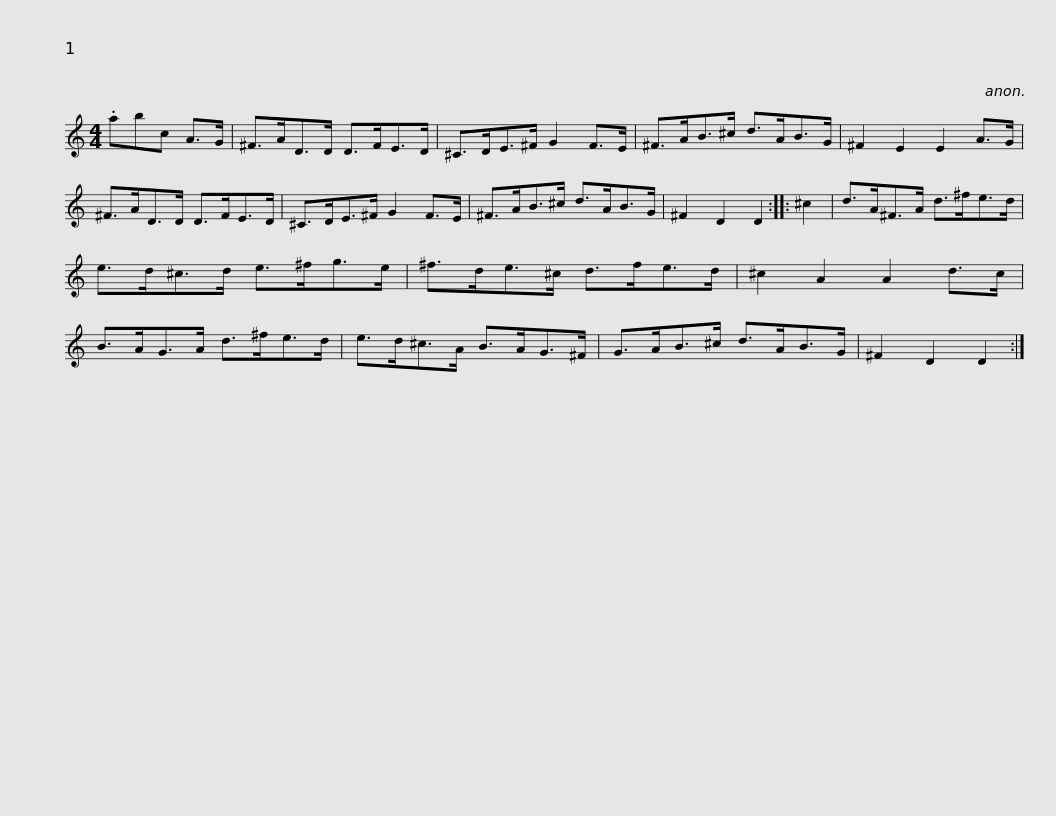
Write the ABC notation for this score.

X:1
L:1/8
M:4/4
I:linebreak $
K:C
V:1 treble
V:1
 .abc A>G | ^F>AD>D D>FE>D | ^C>DE>^F G2 F>E | ^F>AB>^c d>AB>G | ^F2 E2 E2 A>G |$ %5
 ^F>AD>D D>FE>D | ^C>DE>^F G2 F>E | ^F>AB>^c d>AB>G | ^F2 D2 D2 :: ^c2 | %10
 d>A^F>A d>^fe>d |$ e>d^c>d e>^fg>e | ^f>de>^c d>fe>d | ^c2 A2 A2 d>c | B>AG>A d>^fe>d | %15
 e>d^c>A B>AG>^F |$ G>AB>^c d>AB>G | ^F2 D2 D2 :| %18
